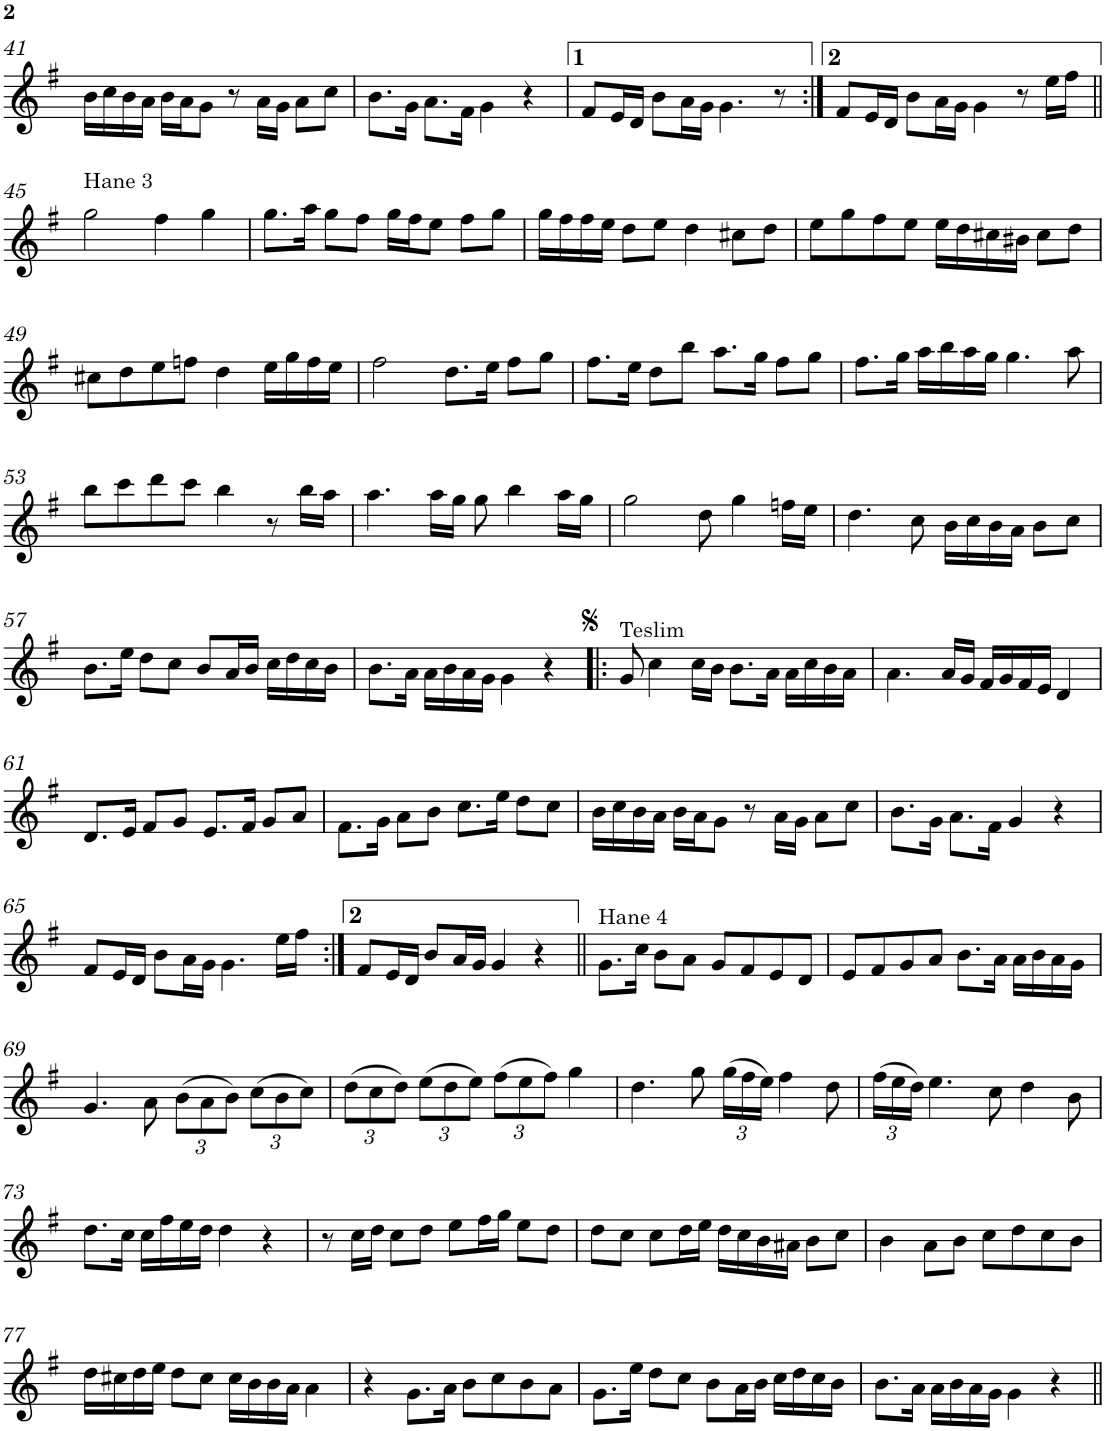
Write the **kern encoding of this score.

**kern
*part1
*staff1
*I"Piano
*I'Pno.
!!LO:PB:g=z
*clefG2
*k[f#]
*M4/4
=41
16b\LL
16cc\
16b\
16a\JJ
16b\LL
16a\J
8g\J
8r
16a\LL
16g\JJ
8a\L
8cc\J
=42
8.b\L
16g\Jk
8.a\L
16f#\Jk
4g\
4r
=43
8f#/L
16e/L
16d/JJ
8b\L
16a\L
16g\JJ
4.g\
8r
=44:|!
8f#/L
16e/L
16d/JJ
8b\L
16a\L
16g\JJ
4g\
8r
16ee\LL
16ff#\JJ
!!LO:LB:g=z
=45||
!LO:TX:a:t=Hane 3
2gg\
4ff#\
4gg\
=46
8.gg\L
16aa\Jk
8gg\L
8ff#\J
16gg\LL
16ff#\J
8ee\J
8ff#\L
8gg\J
=47
16gg\LL
16ff#\
16ff#\
16ee\JJ
8dd\L
8ee\J
4dd\
8cc#X\L
8dd\J
=48
8ee\L
8gg\
8ff#\
8ee\J
16ee\LL
16dd\
16cc#X\
16b#X\JJ
8cc#\L
8dd\J
!!LO:LB:g=z
=49
8cc#X\L
8dd\
8ee\
8ffn\J
4dd\
16ee\LL
16gg\
16ff\
16ee\JJ
=50
2ff#\
8.dd\L
16ee\Jk
8ff#\L
8gg\J
=51
8.ff#\L
16ee\Jk
8dd\L
8bb\J
8.aa\L
16gg\Jk
8ff#\L
8gg\J
=52
8.ff#\L
16gg\Jk
16aa\LL
16bb\
16aa\
16gg\JJ
4.gg\
8aa\
!!LO:LB:g=z
=53
8bb\L
8ccc\
8ddd\
8ccc\J
4bb\
8r
16bb\LL
16aa\JJ
=54
4.aa\
16aa\LL
16gg\JJ
8gg\
4bb\
16aa\LL
16gg\JJ
=55
2gg\
8dd\
4gg\
16ffn\LL
16ee\JJ
=56
4.dd\
8cc\
16b\LL
16cc\
16b\
16a\JJ
8b\L
8cc\J
!!LO:LB:g=z
=57
8.b\L
16ee\Jk
8dd\L
8cc\J
8b/L
16a/L
16b/JJ
16cc\LL
16dd\
16cc\
16b\JJ
=58
8.b\L
16a\Jk
16a\LL
16b\
16a\
16g\JJ
4g\
4r
=59!|:
!LO:TX:a:t=Teslim
8g/
4cc\
16cc\LL
16b\JJ
8.b\L
16a\Jk
16a\LL
16cc\
16b\
16a\JJ
=60
4.a\
16a/LL
16g/JJ
16f#/LL
16g/
16f#/
16e/JJ
4d/
!!LO:LB:g=z
=61
8.d/L
16e/Jk
8f#/L
8g/J
8.e/L
16f#/Jk
8g/L
8a/J
=62
8.f#\L
16g\Jk
8a\L
8b\J
8.cc\L
16ee\Jk
8dd\L
8cc\J
=63
16b\LL
16cc\
16b\
16a\JJ
16b\LL
16a\J
8g\J
8r
16a\LL
16g\JJ
8a\L
8cc\J
=64
8.b\L
16g\Jk
8.a\L
16f#\Jk
4g/
4r
!!LO:LB:g=z
=65
8f#/L
16e/L
16d/JJ
8b\L
16a\L
16g\JJ
4.g\
16ee\LL
16ff#\JJ
=66:|!
8f#/L
16e/L
16d/JJ
8b/L
16a/L
16g/JJ
4g/
4r
=67||
!LO:TX:a:t=Hane 4
8.g\L
16cc\Jk
8b\L
8a\J
8g/L
8f#/
8e/
8d/J
=68
8e/L
8f#/
8g/
8a/J
8.b\L
16a\Jk
16a\LL
16b\
16a\
16g\JJ
!!LO:LB:g=z
=69
4.g/
8a\
*Xbrackettup
(>12b\L
12a\
12b\J)
(>12cc\L
12b\
12cc\J)
=70
(>12dd\L
12cc\
12dd\J)
(>12ee\L
12dd\
12ee\J)
(>12ff#\L
12ee\
12ff#\J)
4gg\
=71
4.dd\
8gg\
(>24gg\LL
24ff#\
24ee\JJ)
4ff#\
8dd\
=72
(>24ff#\LL
24ee\
24dd\JJ)
4.ee\
8cc\
4dd\
8b\
!!LO:LB:g=z
=73
8.dd\L
16cc\Jk
16cc\LL
16ff#\
16ee\
16dd\JJ
4dd\
4r
=74
8r
16cc\LL
16dd\JJ
8cc\L
8dd\J
8ee\L
16ff#\L
16gg\JJ
8ee\L
8dd\J
=75
8dd\L
8cc\J
8cc\L
16dd\L
16ee\JJ
16dd\LL
16cc\
16b\
16a#X\JJ
8b\L
8cc\J
=76
4b\
8a\L
8b\J
8cc\L
8dd\
8cc\
8b\J
!!LO:LB:g=z
=77
16dd\LL
16cc#X\
16dd\
16ee\JJ
8dd\L
8cc#\J
16cc#\LL
16b\
16b\
16a\JJ
4a\
=78
4r
8.g\L
16a\Jk
8b\L
8cc\
8b\
8a\J
=79
8.g\L
16ee\Jk
8dd\L
8cc\J
8b\L
16a\L
16b\JJ
16cc\LL
16dd\
16cc\
16b\JJ
=80
8.b\L
16a\Jk
16a\LL
16b\
16a\
16g\JJ
4g\
4r
=||
*-
